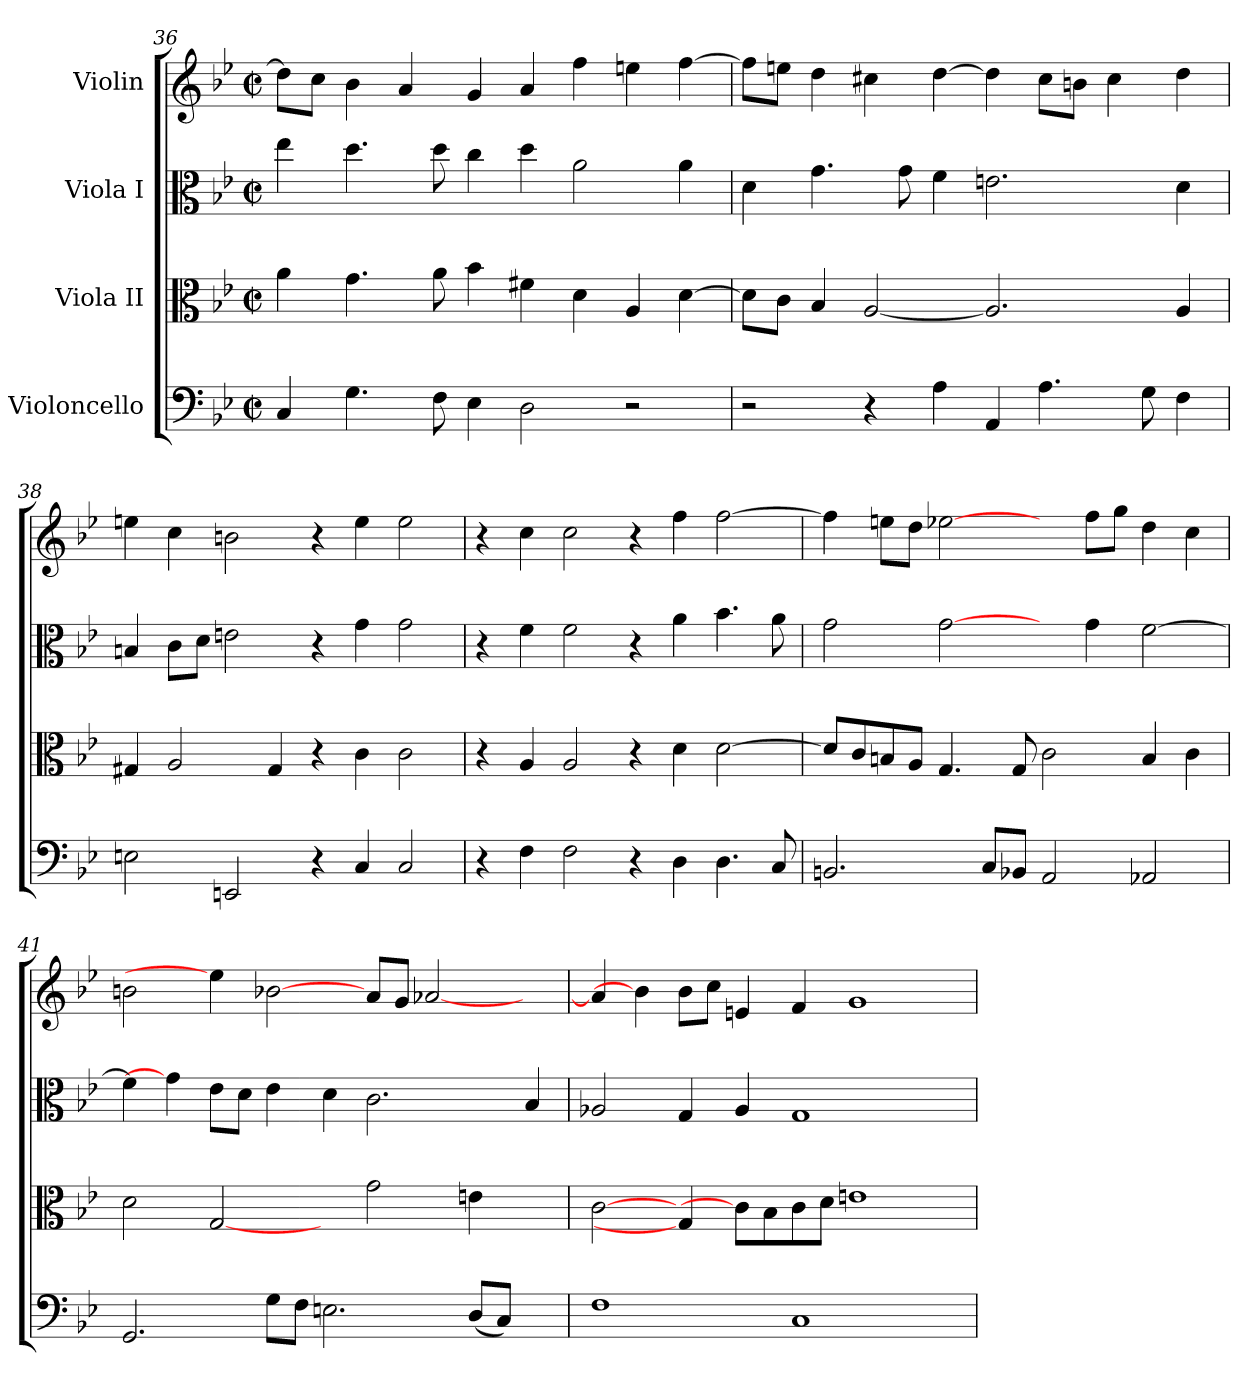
**kern	**kern	**kern	**kern
*part4	*part3	*part2	*part1
*staff4	*staff3	*staff2	*staff1
*I"Violoncello	*I"Viola II	*I"Viola I	*I"Violin
!!LO:LB:g=z
*clefF4	*clefC3	*clefC3	*clefG2
*k[b-e-]	*k[b-e-]	*k[b-e-]	*k[b-e-]
*B-:	*B-:	*B-:	*B-:
*M2/2	*M2/2	*M2/2	*M2/2
*met(c|)	*met(c|)	*met(c|)	*met(c|)
=36	=36	=36	=36
4C/	4a\	4ee-\	8dd\L]
.	.	.	8cc\J
4.G\	4.g\	4.dd\	4b-\
.	.	.	4a/
8F\	8a\	8dd\	.
4E-\	4b-\	4cc\	4g/
2D\	4f#X\	4dd\	4a/
.	4d\	2a\	4ff\
2r	4A/	.	4een\
.	[4d\	4a\	[4ff\
=37	=37	=37	=37
2r	8d\L]	4d\	8ff\L]
.	8c\J	.	8een\J
.	4B-/	4.g\	4dd\
4r	[2A/	.	4cc#X\
.	.	8g\	.
4A\	.	4f\	[4dd\
4AA/	2.A/]	2.en\	4dd\]
4.A\	.	.	8cc#\L
.	.	.	8bn\J
.	.	.	4cc#\
8G\	.	.	.
4F\	4A/	4d\	4dd\
=38	=38	=38	=38
2En\	4G#X/	4Bn/	4een\
.	2A/	8c\L	4cc\
.	.	8d\J	.
2EEn/	.	2en\	2bn\
.	4G#/	.	.
4r	4r	4r	4r
4C/	4c\	4g\	4ee\
2C/	2c\	2g\	2ee\
=39	=39	=39	=39
4r	4r	4r	4r
4F\	4A/	4f\	4cc\
2F\	2A/	2f\	2cc\
4r	4r	4r	4r
4D\	4d\	4a\	4ff\
4.D\	[2d\	4.b-\	[2ff\
8C/	.	8a\	.
!!LO:PB:g=z
=40	=40	=40	=40
2.BBn/	8d/L]	2g\	4ff\]
.	8c/	.	.
.	8Bn/	.	8een\L
.	8A/J	.	8dd\J
.	4.G/	[2g\	[2ee-X\
8C/L	.	.	.
8BB-X/J	8G/	.	.
2AA/	2c\	4ryy	4ryy
.	.	4g\	8ff\L
.	.	.	8gg\J
2AA-X/	4B/	[2f\	4dd\
.	4c\	.	4cc\
=41	=41	=41	=41
2.GG/	2d\	4f\]	2bn\
.	.	4g\]	.
.	[2G/	8e-\L	4ee-\]
.	.	8d\J	.
8G\L	.	4e-\	[2b-X\
8F\J	.	.	.
2.En\	4ryy	4d\	.
.	2g\	2.c\	8a/L
.	.	.	8g/J
.	.	.	[2a-X/
(8D/L	4en\	.	.
8C/J)	.	.	.
4ryy	4ryy	4B-/	4ryy
=42	=42	=42	=42
1F	[2c\	2A-X/	4a-/]
.	.	.	4b-\]
.	4G/]	4G/	8b-\L
.	.	.	8cc\J
.	8c\L]	4A-/	4en/
.	8B-\	.	.
1C	8c\	1G	4f/
.	8d\J	.	.
.	1en	.	1g
4ryy	.	4ryy	.
=	=	=	=
*-	*-	*-	*-
